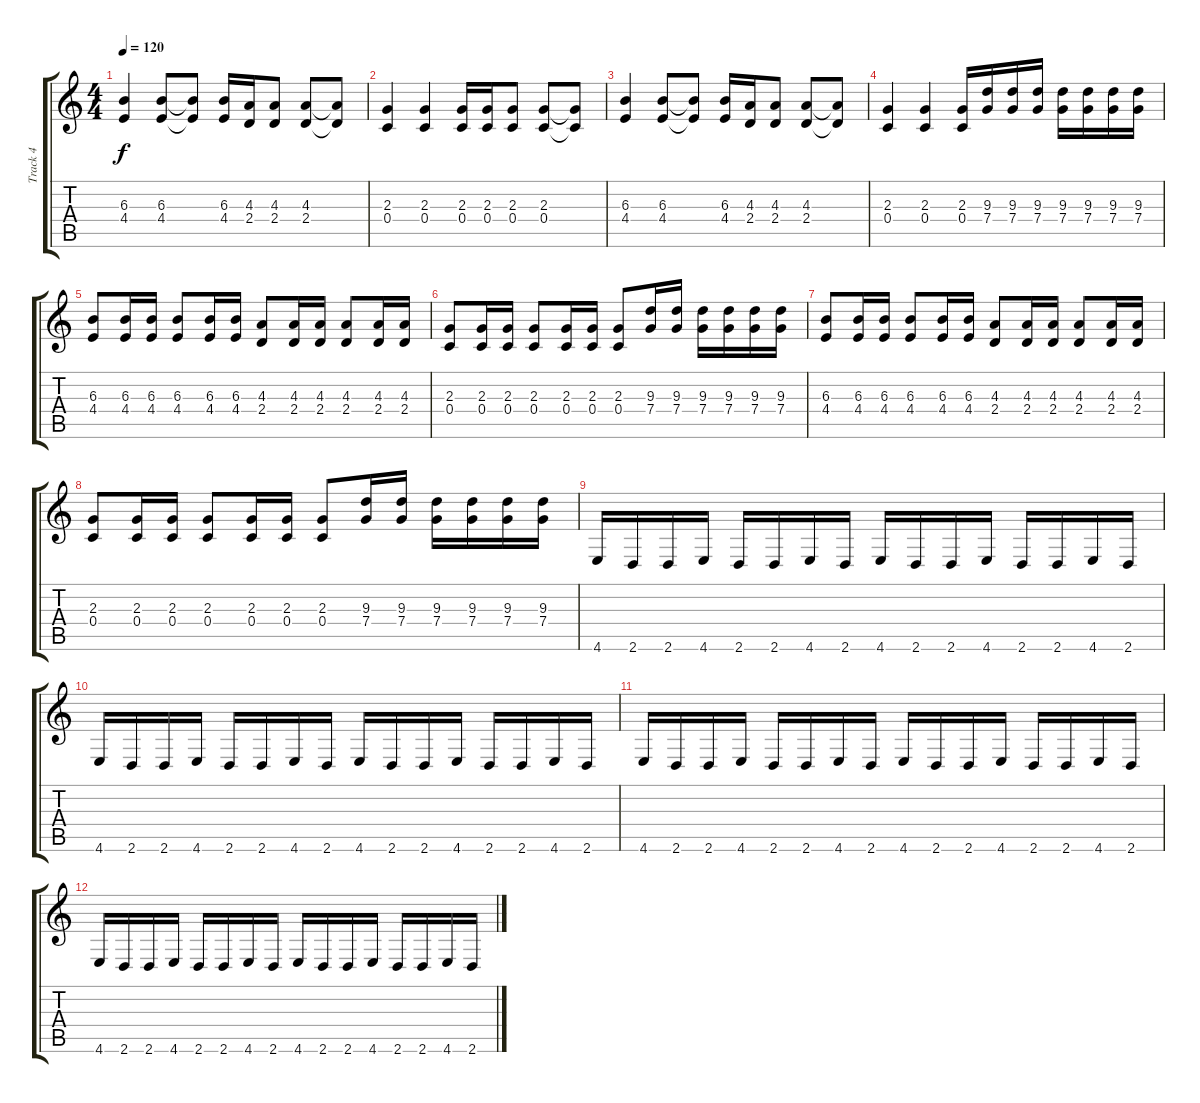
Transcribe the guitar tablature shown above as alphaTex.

\track ("Track 4" "Track 4") {instrument distortionguitar}
\staff {score tabs}
\tuning (D4 A3 F3 C3 G2 C2) {hide}
\ts (4 4)
\tempo 120
\clef g2
\ks c
(6.3 4.4).4{dy f} (6.3 4.4).8 (6.3{t} 4.4{t}).8 (6.3 4.4).16 (4.3 2.4).16 (4.3 2.4).8 (4.3 2.4).8 (4.3{t} 2.4{t}).8 |
(2.3 0.4).4 (2.3 0.4).4 (2.3 0.4).16 (2.3 0.4).16 (2.3 0.4).8 (2.3 0.4).8 (2.3{t} 0.4{t}).8 |
(6.3 4.4).4 (6.3 4.4).8 (6.3{t} 4.4{t}).8 (6.3 4.4).16 (4.3 2.4).16 (4.3 2.4).8 (4.3 2.4).8 (4.3{t} 2.4{t}).8 |
(2.3 0.4).4 (2.3 0.4).4 (2.3 0.4).16 (9.3 7.4).16 (9.3 7.4).16 (9.3 7.4).16 (9.3 7.4).16 (9.3 7.4).16 (9.3 7.4).16 (9.3 7.4).16 |
(6.3 4.4).8 (6.3 4.4).16 (6.3 4.4).16 (6.3 4.4).8 (6.3 4.4).16 (6.3 4.4).16 (4.3 2.4).8 (4.3 2.4).16 (4.3 2.4).16 (4.3 2.4).8 (4.3 2.4).16 (4.3 2.4).16 |
(2.3 0.4).8 (2.3 0.4).16 (2.3 0.4).16 (2.3 0.4).8 (2.3 0.4).16 (2.3 0.4).16 (2.3 0.4).8 (9.3 7.4).16 (9.3 7.4).16 (9.3 7.4).16 (9.3 7.4).16 (9.3 7.4).16 (9.3 7.4).16 |
(6.3 4.4).8 (6.3 4.4).16 (6.3 4.4).16 (6.3 4.4).8 (6.3 4.4).16 (6.3 4.4).16 (4.3 2.4).8 (4.3 2.4).16 (4.3 2.4).16 (4.3 2.4).8 (4.3 2.4).16 (4.3 2.4).16 |
(2.3 0.4).8 (2.3 0.4).16 (2.3 0.4).16 (2.3 0.4).8 (2.3 0.4).16 (2.3 0.4).16 (2.3 0.4).8 (9.3 7.4).16 (9.3 7.4).16 (9.3 7.4).16 (9.3 7.4).16 (9.3 7.4).16 (9.3 7.4).16 |
4.6.16 2.6.16 2.6.16 4.6.16 2.6.16 2.6.16 4.6.16 2.6.16 4.6.16 2.6.16 2.6.16 4.6.16 2.6.16 2.6.16 4.6.16 2.6.16 |
4.6.16 2.6.16 2.6.16 4.6.16 2.6.16 2.6.16 4.6.16 2.6.16 4.6.16 2.6.16 2.6.16 4.6.16 2.6.16 2.6.16 4.6.16 2.6.16 |
4.6.16 2.6.16 2.6.16 4.6.16 2.6.16 2.6.16 4.6.16 2.6.16 4.6.16 2.6.16 2.6.16 4.6.16 2.6.16 2.6.16 4.6.16 2.6.16 |
4.6.16 2.6.16 2.6.16 4.6.16 2.6.16 2.6.16 4.6.16 2.6.16 4.6.16 2.6.16 2.6.16 4.6.16 2.6.16 2.6.16 4.6.16 2.6.16
